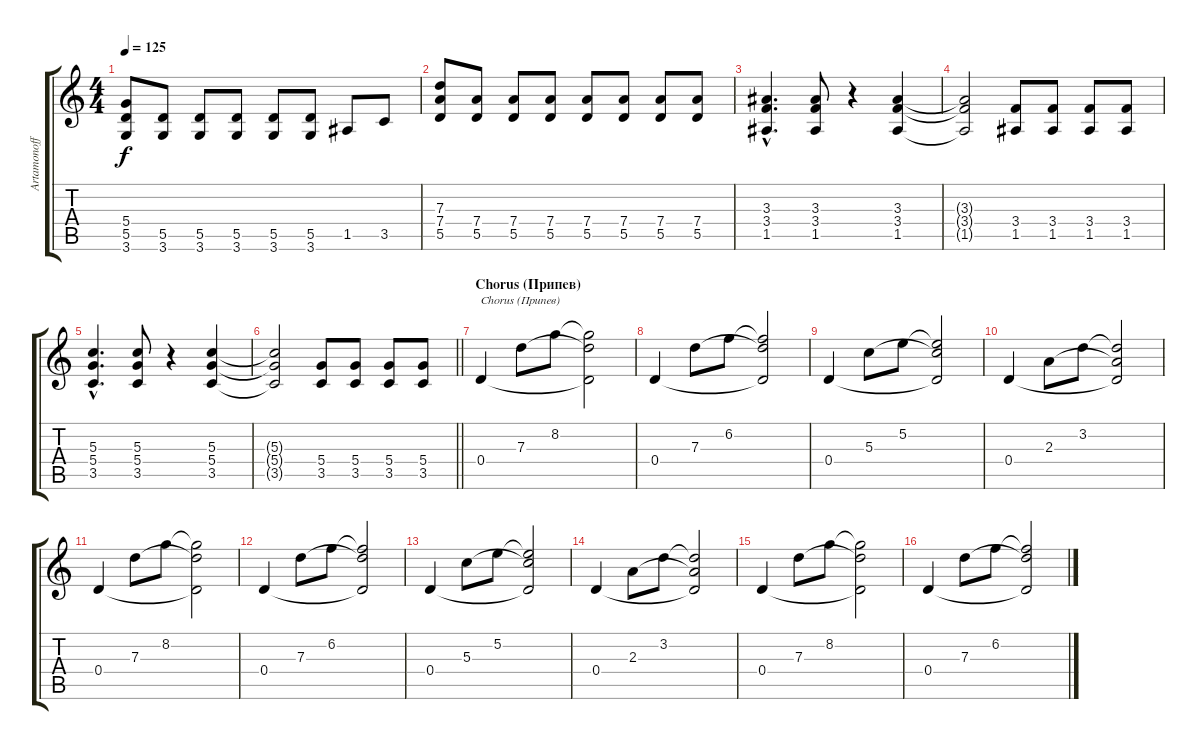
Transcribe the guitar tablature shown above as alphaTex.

\track ("Artamonoff Alexander (Артамонов)" "Artamonoff") {instrument distortionguitar}
\staff {score tabs}
\tuning (E4 B3 G3 D3 A2 E2) {hide}
\ts (4 4)
\tempo 125
\clef g2
\ks c
(5.4{t} 5.5{t} 3.6{t}).8{dy f} (5.5 3.6).8 (5.5 3.6).8 (5.5 3.6).8 (5.5 3.6).8 (5.5 3.6).8 1.5.8 3.5.8 |
(7.3 7.4 5.5).8 (7.4 5.5).8 (7.4 5.5).8 (7.4 5.5).8 (7.4 5.5).8 (7.4 5.5).8 (7.4 5.5).8 (7.4 5.5).8 |
(3.3{hac} 3.4{hac} 1.5{hac}).4{d} (3.3 3.4 1.5).8 r.4 (3.3 3.4 1.5).4 |
(3.3{t} 3.4{t} 1.5{t}).2 (3.4 1.5).8 (3.4 1.5).8 (3.4 1.5).8 (3.4 1.5).8 |
(5.3{hac} 5.4{hac} 3.5{hac}).4{d} (5.3 5.4 3.5).8 r.4 (5.3 5.4 3.5).4 |
\barLineRight lightlight
(5.3{t} 5.4{t} 3.5{t}).2 (5.4 3.5).8 (5.4 3.5).8 (5.4 3.5).8 (5.4 3.5).8 |
\section ("" "Chorus (Припев)")
0.4.4{txt "Chorus (Припев)"} 7.3.8 8.2.8 (8.2{t} 7.3{t} 0.4{t}).2 |
0.4.4 7.3.8 6.2.8 (6.2{t} 7.3{t} 0.4{t}).2 |
0.4.4 5.3.8 5.2.8 (5.2{t} 5.3{t} 0.4{t}).2 |
0.4.4 2.3.8 3.2.8 (3.2{t} 2.3{t} 0.4{t}).2 |
0.4.4 7.3.8 8.2.8 (8.2{t} 7.3{t} 0.4{t}).2 |
0.4.4 7.3.8 6.2.8 (6.2{t} 7.3{t} 0.4{t}).2 |
0.4.4 5.3.8 5.2.8 (5.2{t} 5.3{t} 0.4{t}).2 |
0.4.4 2.3.8 3.2.8 (3.2{t} 2.3{t} 0.4{t}).2 |
0.4.4 7.3.8 8.2.8 (8.2{t} 7.3{t} 0.4{t}).2 |
0.4.4 7.3.8 6.2.8 (6.2{t} 7.3{t} 0.4{t}).2
